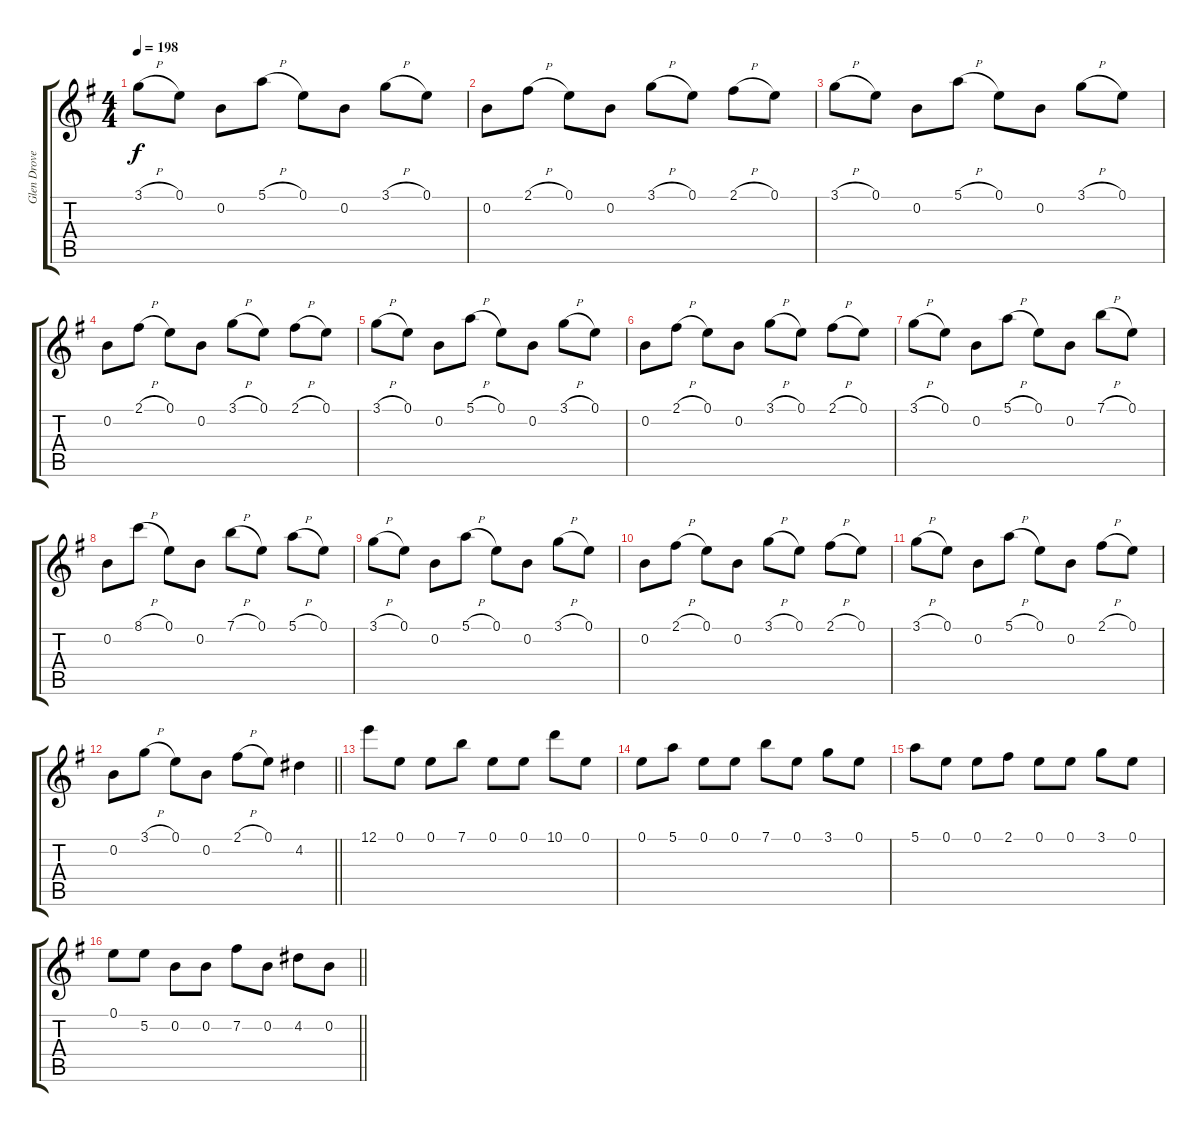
\track ("Glen Drover" "Glen Drove") {instrument overdrivenguitar}
\staff {score tabs}
\tuning (E4 B3 G3 D3 A2 E2) {hide}
\ts (4 4)
\tempo 198
\clef g2
\ks g
3.1{h}.8{dy f} 0.1.8 0.2.8 5.1{h}.8 0.1.8 0.2.8 3.1{h}.8 0.1.8 |
0.2.8 2.1{h}.8 0.1.8 0.2.8 3.1{h}.8 0.1.8 2.1{h}.8 0.1.8 |
3.1{h}.8 0.1.8 0.2.8 5.1{h}.8 0.1.8 0.2.8 3.1{h}.8 0.1.8 |
0.2.8 2.1{h}.8 0.1.8 0.2.8 3.1{h}.8 0.1.8 2.1{h}.8 0.1.8 |
3.1{h}.8 0.1.8 0.2.8 5.1{h}.8 0.1.8 0.2.8 3.1{h}.8 0.1.8 |
0.2.8 2.1{h}.8 0.1.8 0.2.8 3.1{h}.8 0.1.8 2.1{h}.8 0.1.8 |
3.1{h}.8 0.1.8 0.2.8 5.1{h}.8 0.1.8 0.2.8 7.1{h}.8 0.1.8 |
0.2.8 8.1{h}.8 0.1.8 0.2.8 7.1{h}.8 0.1.8 5.1{h}.8 0.1.8 |
3.1{h}.8 0.1.8 0.2.8 5.1{h}.8 0.1.8 0.2.8 3.1{h}.8 0.1.8 |
0.2.8 2.1{h}.8 0.1.8 0.2.8 3.1{h}.8 0.1.8 2.1{h}.8 0.1.8 |
3.1{h}.8 0.1.8 0.2.8 5.1{h}.8 0.1.8 0.2.8 2.1{h}.8 0.1.8 |
\barLineRight lightlight
0.2.8 3.1{h}.8 0.1.8 0.2.8 2.1{h}.8 0.1.8 4.2.4 |
12.1.8 0.1.8 0.1.8 7.1.8 0.1.8 0.1.8 10.1.8 0.1.8 |
0.1.8 5.1.8 0.1.8 0.1.8 7.1.8 0.1.8 3.1.8 0.1.8 |
5.1.8 0.1.8 0.1.8 2.1.8 0.1.8 0.1.8 3.1.8 0.1.8 |
\barLineRight lightlight
0.1.8 5.2.8 0.2.8 0.2.8 7.2.8 0.2.8 4.2.8 0.2.8
